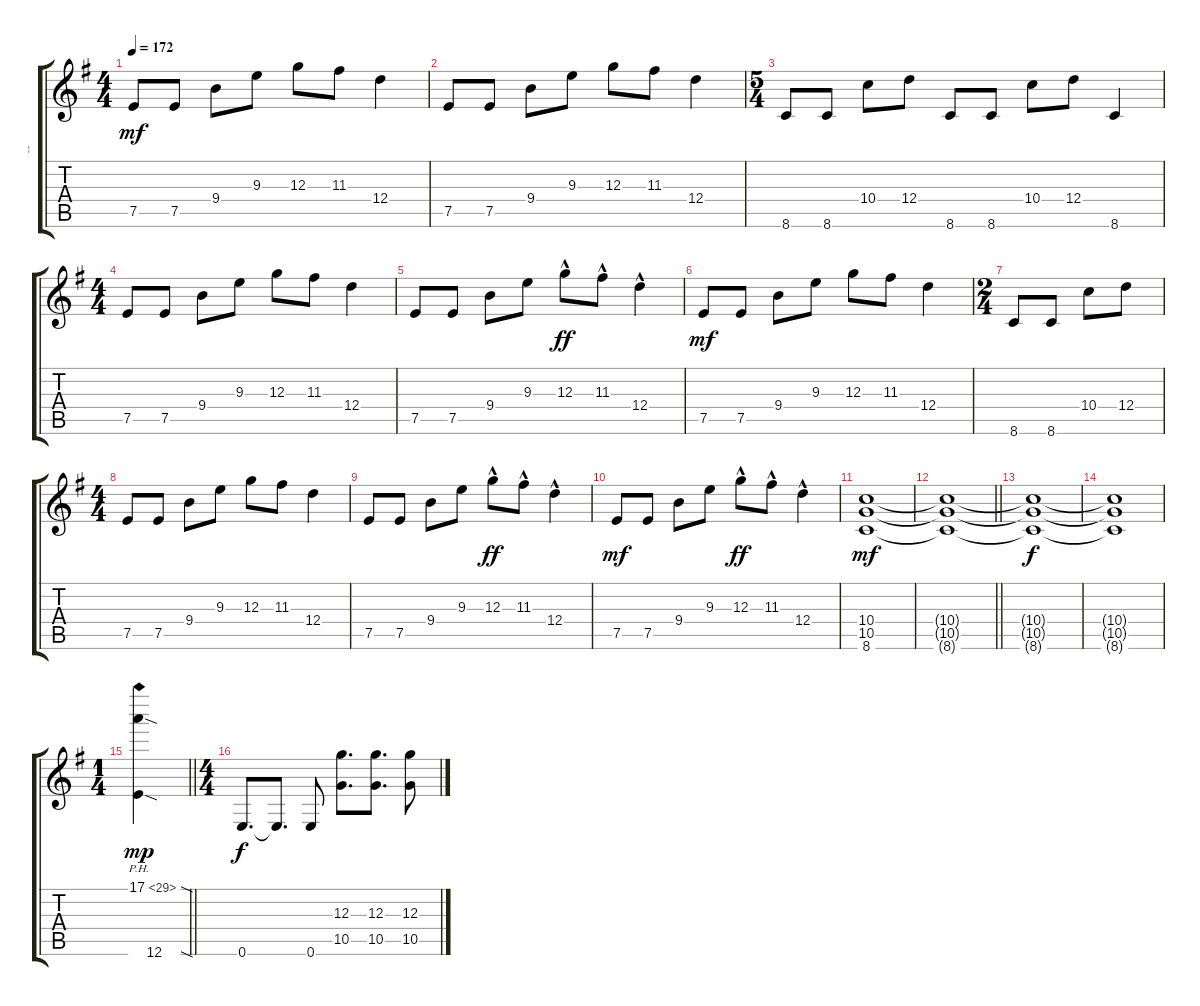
\track ("--" "--") {instrument overdrivenguitar}
\staff {score tabs}
\tuning (E4 B3 G3 D3 A2 E2) {hide}
\ts (4 4)
\tempo 172
\clef g2
\ks g
7.5.8{dy mf} 7.5.8 9.4.8 9.3.8 12.3.8 11.3.8 12.4.4 |
7.5.8 7.5.8 9.4.8 9.3.8 12.3.8 11.3.8 12.4.4 |
\ts (5 4)
8.6.8 8.6.8 10.4.8 12.4.8 8.6.8 8.6.8 10.4.8 12.4.8 8.6.4 |
\ts (4 4)
7.5.8 7.5.8 9.4.8 9.3.8 12.3.8 11.3.8 12.4.4 |
7.5.8 7.5.8 9.4.8 9.3.8 12.3{hac}.8{dy ff} 11.3{hac}.8 12.4{hac}.4 |
7.5.8{dy mf} 7.5.8 9.4.8 9.3.8 12.3.8 11.3.8 12.4.4 |
\ts (2 4)
8.6.8 8.6.8 10.4.8 12.4.8 |
\ts (4 4)
7.5.8 7.5.8 9.4.8 9.3.8 12.3.8 11.3.8 12.4.4 |
7.5.8 7.5.8 9.4.8 9.3.8 12.3{hac}.8{dy ff} 11.3{hac}.8 12.4{hac}.4 |
7.5.8{dy mf} 7.5.8 9.4.8 9.3.8 12.3{hac}.8{dy ff} 11.3{hac}.8 12.4{hac}.4 |
(10.4 10.5 8.6).1{dy mf} |
\barLineRight lightlight
(10.4{t} 10.5{t} 8.6{t}).1{volume 6} |
(10.4{t} 10.5{t} 8.6{t}).1{dy f} |
(10.4{t} 10.5{t} 8.6{t}).1 |
\ts (1 4)
\barLineRight lightlight
(17.1{ph 12 sod} 12.6{sod}).4{dy mp volume 12} |
\ts (4 4)
\section ("" "")
0.6.8{d dy f} 0.6{t}.8{d} 0.6.8 (12.3 10.5).8{d} (12.3 10.5).8{d} (12.3 10.5).8
